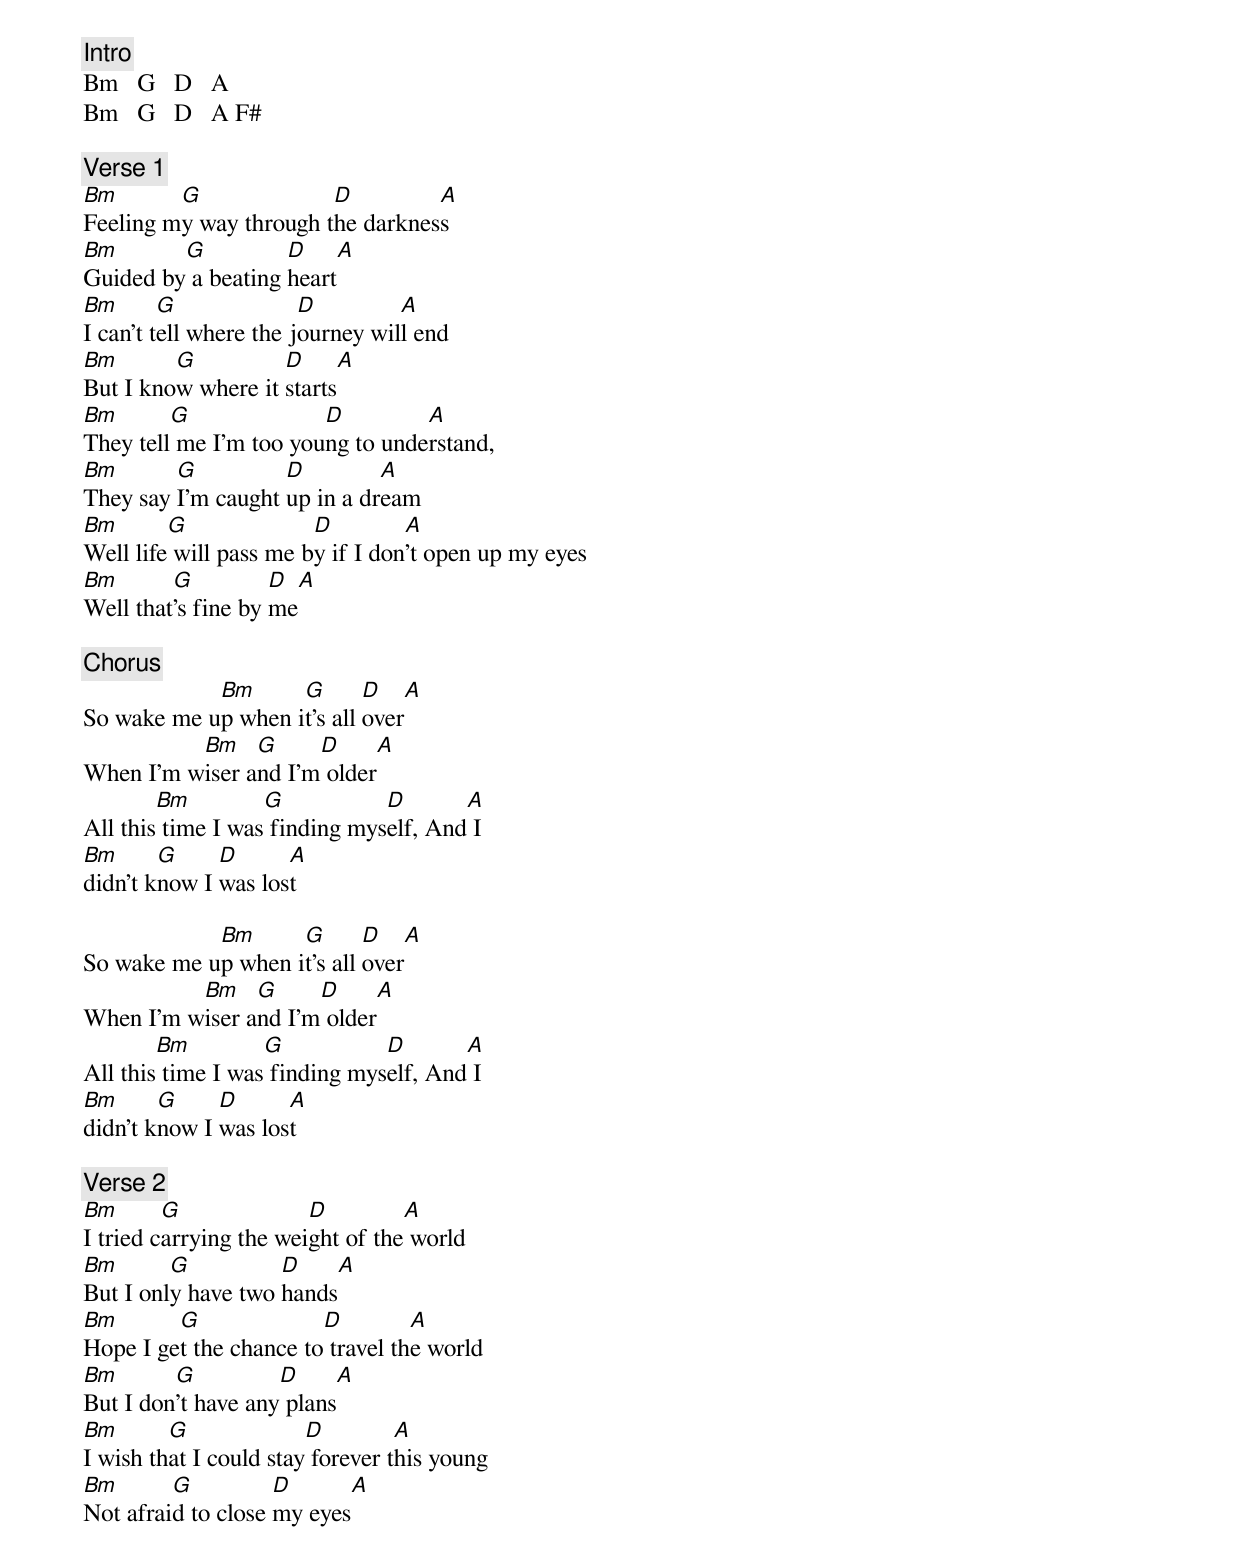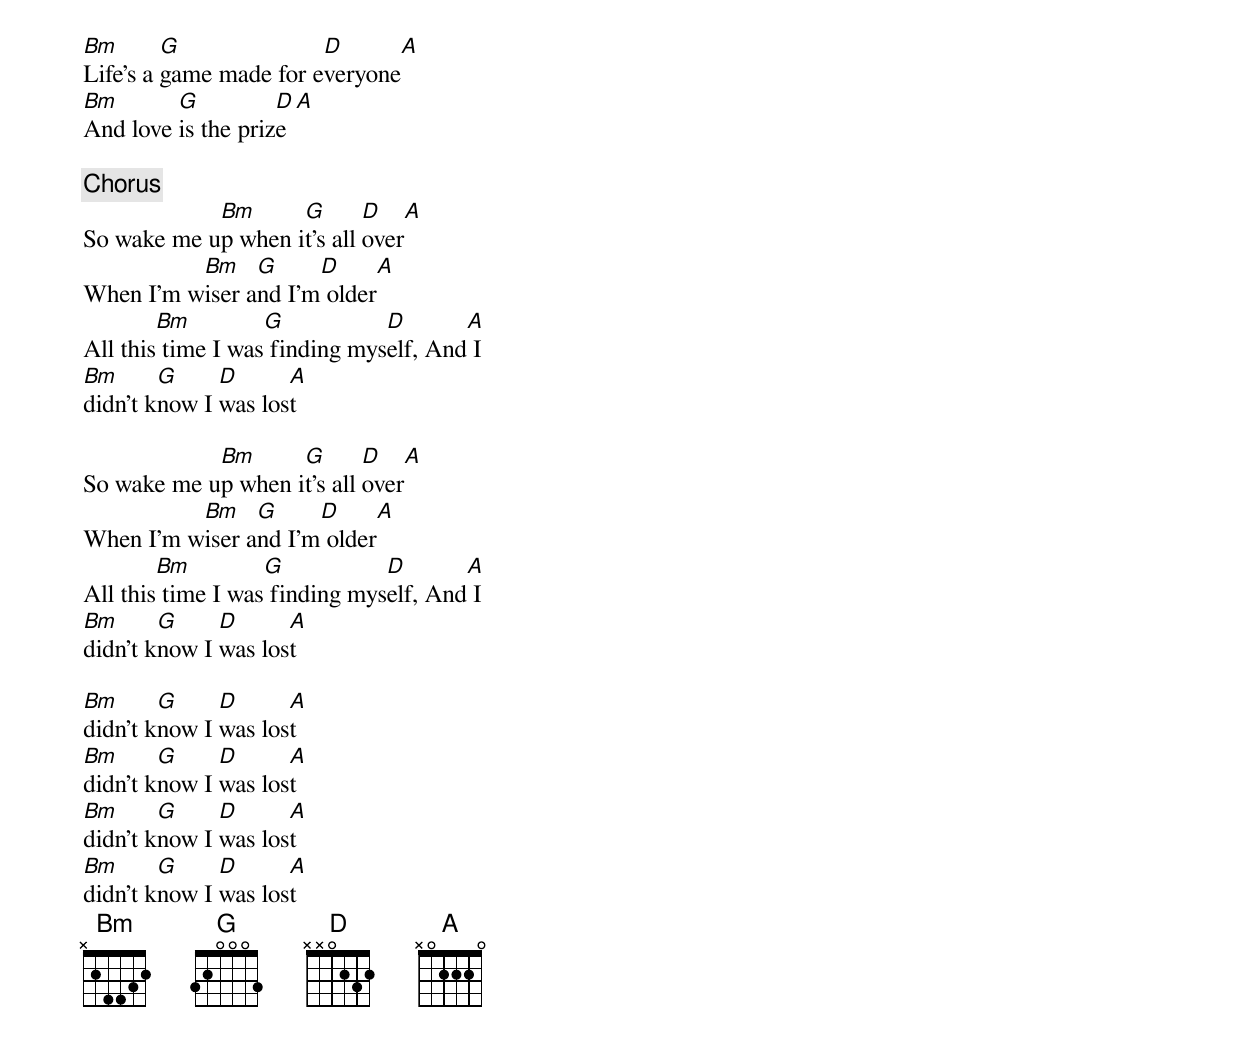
[Intro]
Bm   G   D   A
Bm   G   D   A F#

[Verse 1]
Bm       G              D         A
Feeling my way through the darkness
Bm       G          D         A
Guided by a beating heart
Bm       G              D         A
I can't tell where the journey will end
Bm       G          D         A
But I know where it starts
Bm       G              D         A
They tell me I'm too young to understand,
Bm       G          D         A
They say I'm caught up in a dream
Bm       G              D         A
Well life will pass me by if I don't open up my eyes
Bm       G          D         A
Well that's fine by me

[Chorus]
            Bm      G       D     A
So wake me up when it's all over
          Bm    G     D        A
When I'm wiser and I'm older
        Bm         G           D       A
All this time I was finding myself, And I
Bm      G     D      A
didn't know I was lost

            Bm      G       D     A
So wake me up when it's all over
          Bm    G     D        A
When I'm wiser and I'm older
        Bm         G           D       A
All this time I was finding myself, And I
Bm      G     D      A
didn't know I was lost

[Verse 2]
Bm       G              D         A
I tried carrying the weight of the world
Bm       G          D         A
But I only have two hands
Bm       G              D         A
Hope I get the chance to travel the world
Bm       G          D         A
But I don't have any plans
Bm       G              D         A
I wish that I could stay forever this young
Bm       G          D         A
Not afraid to close my eyes
Bm       G              D         A
Life's a game made for everyone
Bm       G          D         A
And love is the prize

[Chorus]
            Bm      G       D     A
So wake me up when it's all over
          Bm    G     D        A
When I'm wiser and I'm older
        Bm         G           D       A
All this time I was finding myself, And I
Bm      G     D      A
didn't know I was lost

            Bm      G       D     A
So wake me up when it's all over
          Bm    G     D        A
When I'm wiser and I'm older
        Bm         G           D       A
All this time I was finding myself, And I
Bm      G     D      A
didn't know I was lost

Bm      G     D      A
didn't know I was lost
Bm      G     D      A
didn't know I was lost
Bm      G     D      A
didn't know I was lost
Bm      G     D      A
didn't know I was lost
